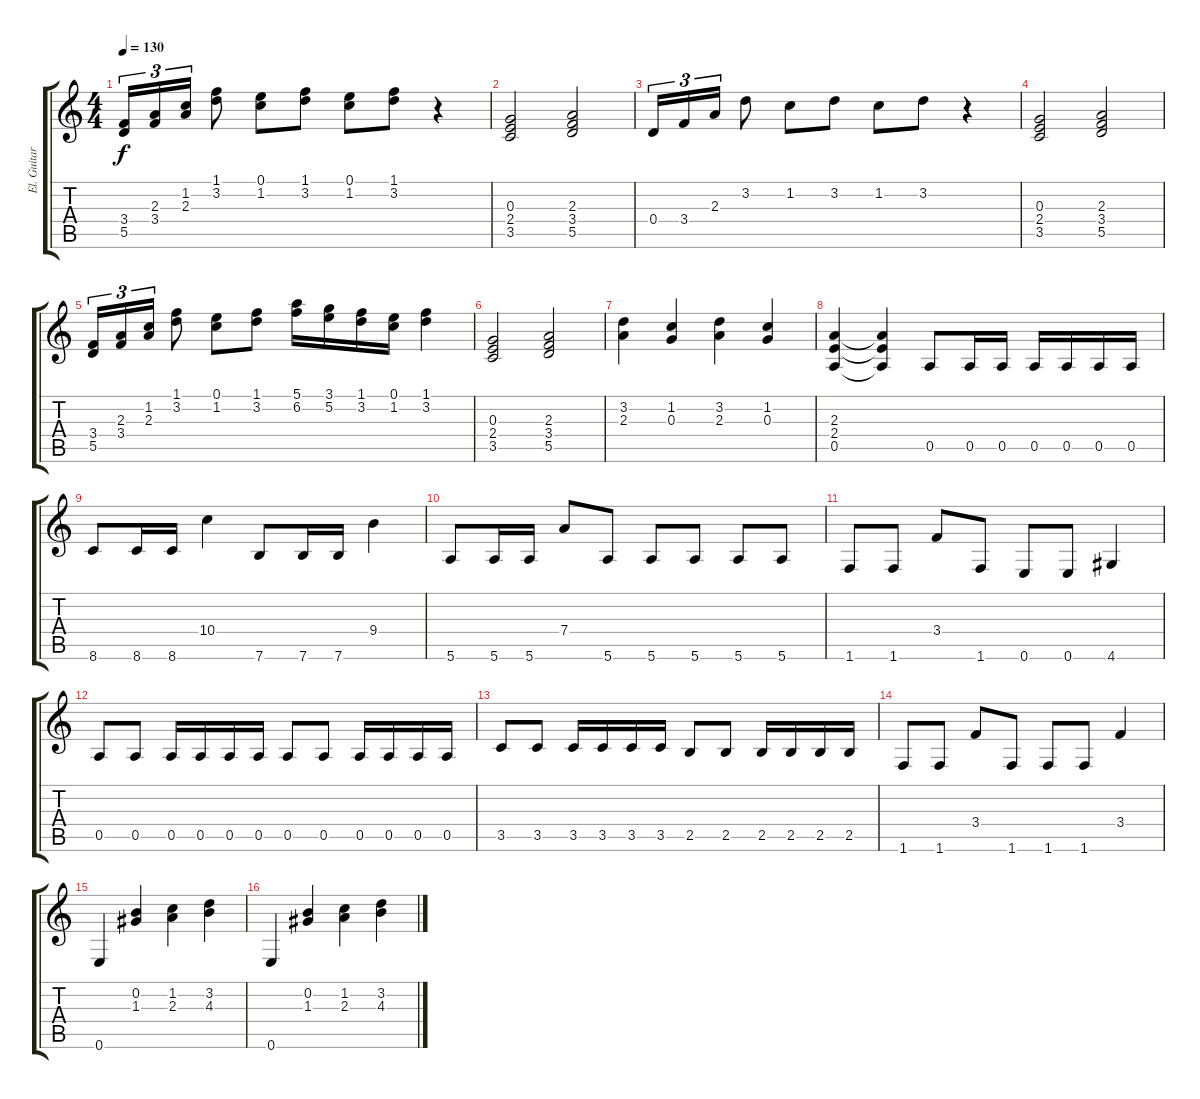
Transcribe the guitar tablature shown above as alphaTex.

\track ("El. Guitar 1 (Lead)" "El. Guitar") {instrument distortionguitar}
\staff {score tabs}
\tuning (E4 B3 G3 D3 A2 E2) {hide}
\ts (4 4)
\tempo 130
\clef g2
\ks c
(3.4 5.5).16{tu (3 2) dy f instrument synthbrass2} (2.3 3.4).16{tu (3 2)} (1.2 2.3).16{tu (3 2)} (1.1 3.2).8 (0.1 1.2).8 (1.1 3.2).8 (0.1 1.2).8 (1.1 3.2).8 r.4 |
(0.3 2.4 3.5).2{instrument drawbarorgan} (2.3 3.4 5.5).2 |
0.4.16{tu (3 2) instrument synthbrass2} 3.4.16{tu (3 2)} 2.3.16{tu (3 2)} 3.2.8 1.2.8 3.2.8 1.2.8 3.2.8 r.4 |
(0.3 2.4 3.5).2{instrument drawbarorgan} (2.3 3.4 5.5).2 |
(3.4 5.5).16{tu (3 2) instrument synthbrass2} (2.3 3.4).16{tu (3 2)} (1.2 2.3).16{tu (3 2)} (1.1 3.2).8 (0.1 1.2).8 (1.1 3.2).8 (5.1 6.2).16 (3.1 5.2).16 (1.1 3.2).16 (0.1 1.2).16 (1.1 3.2).4 |
(0.3 2.4 3.5).2{instrument drawbarorgan} (2.3 3.4 5.5).2 |
(3.2 2.3).4{instrument distortionguitar} (1.2 0.3).4 (3.2 2.3).4 (1.2 0.3).4 |
(2.3 2.4 0.5).4 (2.3{t} 2.4{t} 0.5{t}).4 0.5.8 0.5.16 0.5.16 0.5.16 0.5.16 0.5.16 0.5.16 |
8.6.8 8.6.16 8.6.16 10.4.4 7.6.8 7.6.16 7.6.16 9.4.4 |
5.6.8 5.6.16 5.6.16 7.4.8 5.6.8 5.6.8 5.6.8 5.6.8 5.6.8 |
1.6.8 1.6.8 3.4.8 1.6.8 0.6.8 0.6.8 4.6.4 |
0.5.8 0.5.8 0.5.16 0.5.16 0.5.16 0.5.16 0.5.8 0.5.8 0.5.16 0.5.16 0.5.16 0.5.16 |
3.5.8 3.5.8 3.5.16 3.5.16 3.5.16 3.5.16 2.5.8 2.5.8 2.5.16 2.5.16 2.5.16 2.5.16 |
1.6.8 1.6.8 3.4.8 1.6.8 1.6.8 1.6.8 3.4.4 |
0.6.4 (0.2 1.3).4 (1.2 2.3).4 (3.2 4.3).4 |
0.6.4 (0.2 1.3).4 (1.2 2.3).4 (3.2 4.3).4
